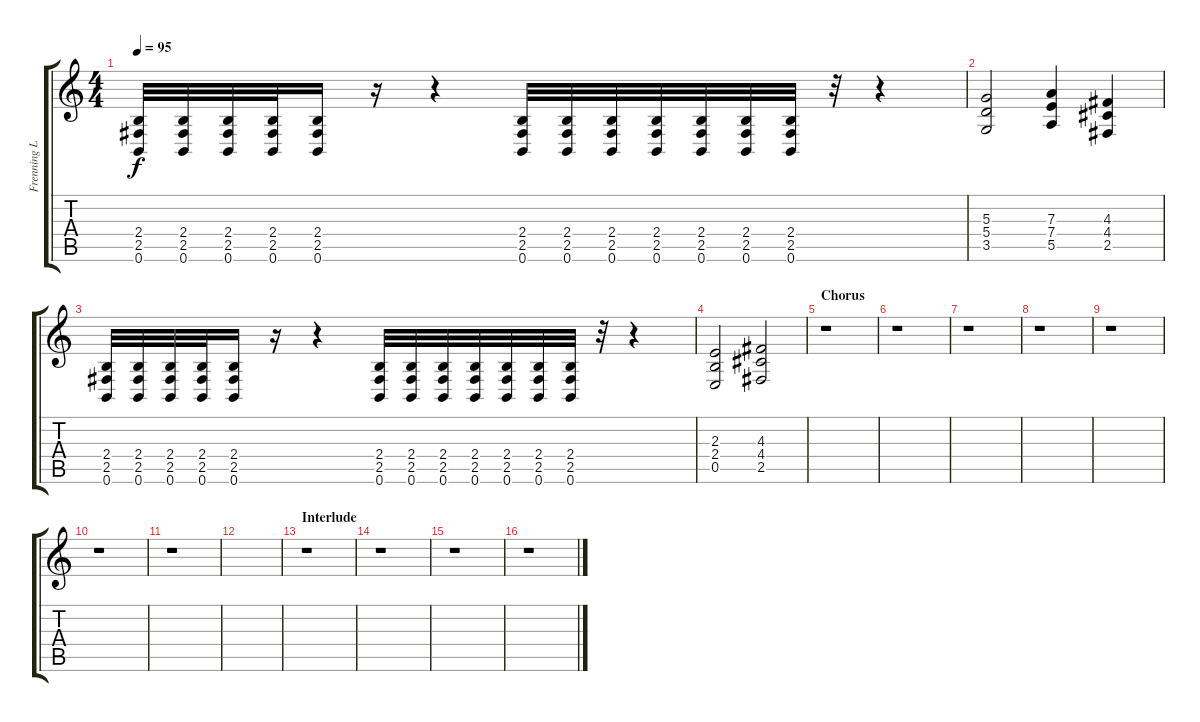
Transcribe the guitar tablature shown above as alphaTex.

\track ("Frenning Lead" "Frenning L") {instrument overdrivenguitar}
\staff {score tabs}
\tuning (B3 Gb3 D3 A2 E2 B1) {hide}
\ts (4 4)
\tempo 95
\clef g2
\ks c
(2.4 2.5 0.6).32{dy f instrument distortionguitar} (2.4 2.5 0.6).32 (2.4 2.5 0.6).32 (2.4 2.5 0.6).32 (2.4 2.5 0.6).16 r.16 r.4 (2.4 2.5 0.6).32 (2.4 2.5 0.6).32 (2.4 2.5 0.6).32 (2.4 2.5 0.6).32 (2.4 2.5 0.6).32 (2.4 2.5 0.6).32 (2.4 2.5 0.6).32 r.32 r.4 |
(5.3 5.4 3.5).2 (7.3 7.4 5.5).4 (4.3 4.4 2.5).4 |
(2.4 2.5 0.6).32{instrument distortionguitar} (2.4 2.5 0.6).32 (2.4 2.5 0.6).32 (2.4 2.5 0.6).32 (2.4 2.5 0.6).16 r.16 r.4 (2.4 2.5 0.6).32 (2.4 2.5 0.6).32 (2.4 2.5 0.6).32 (2.4 2.5 0.6).32 (2.4 2.5 0.6).32 (2.4 2.5 0.6).32 (2.4 2.5 0.6).32 r.32 r.4 |
(2.3 2.4 0.5).2 (4.3 4.4 2.5).2 |
\section ("" "Chorus")
r.1 |
r.1 |
r.1 |
r.1 |
r.1 |
r.1 |
r.1 |
|
\section ("" "Interlude")
r.1 |
r.1 |
r.1 |
r.1
